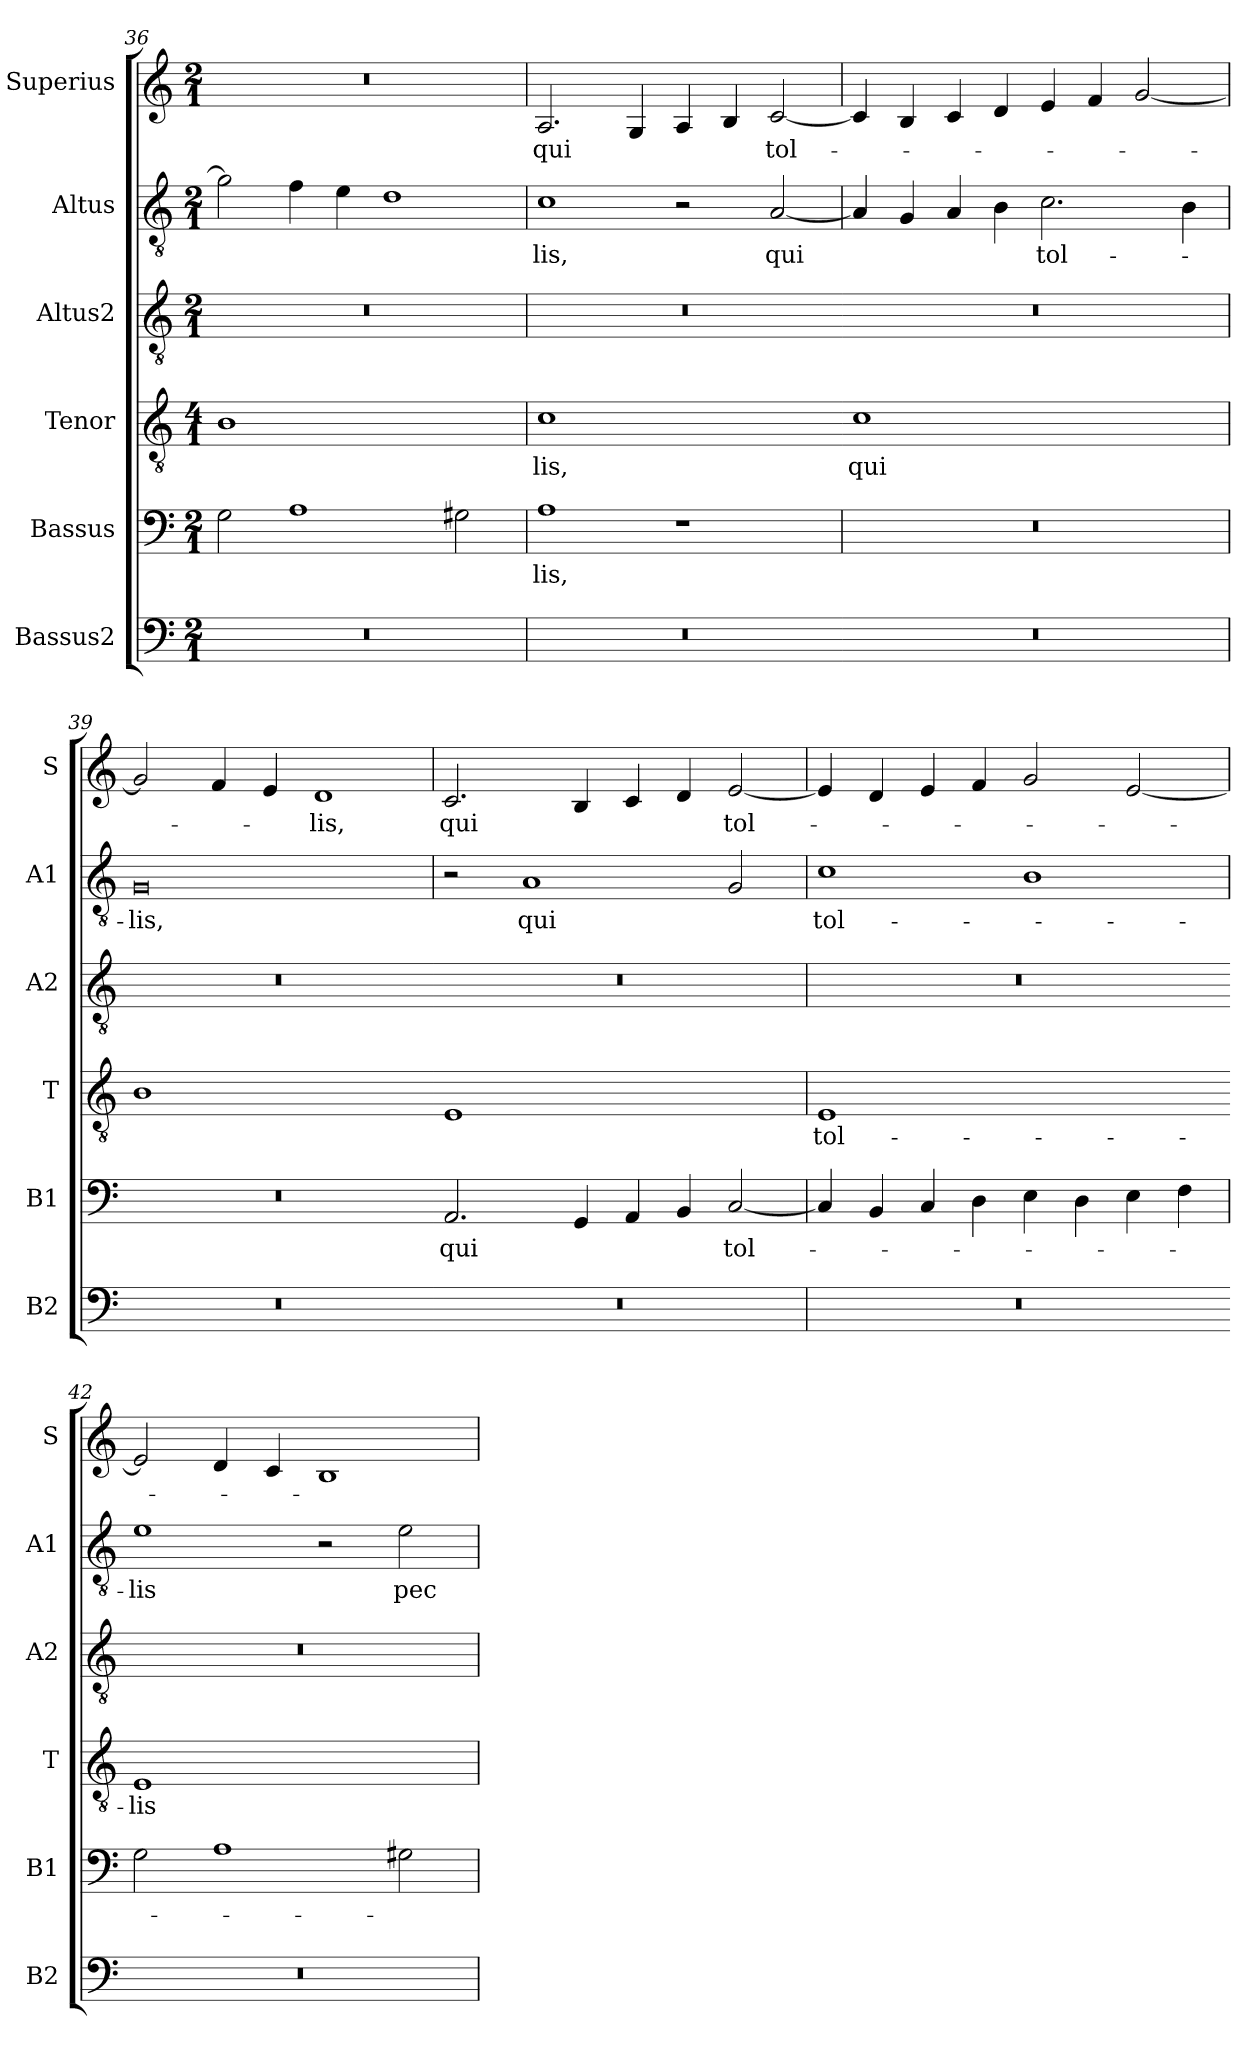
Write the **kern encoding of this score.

**kern	**kern	**text	**kern	**text	**kern	**kern	**text	**kern	**text
*part6	*part5	*part5	*part4	*part4	*part3	*part2	*part2	*part1	*part1
*staff6	*staff5	*staff5	*staff4	*staff4	*staff3	*staff2	*staff2	*staff1	*staff1
*I"Bassus2	*I"Bassus	*	*I"Tenor	*	*I"Altus2	*I"Altus	*	*I"Superius	*
*I'B2	*I'B1	*	*I'T	*	*I'A2	*I'A1	*	*I'S	*
*clefF4	*clefF4	*	*clefGv2	*	*clefGv2	*clefGv2	*	*clefG2	*
*k[]	*k[]	*	*k[]	*	*k[]	*k[]	*	*k[]	*
*M2/1	*M2/1	*	*M4/1	*	*M2/1	*M2/1	*	*M2/1	*
=36	=36	=36	=36	=36	=36	=36	=36	=36	=36
!	!	!	!LO:N:vis=1	!	!	!	!	!	!
0r	2G\	.	0B	.	0r	2g\]	.	0r	.
.	1A	.	.	.	.	4f\	.	.	.
.	.	.	.	.	.	4e\	.	.	.
.	.	.	.	.	.	1d	.	.	.
.	2G#X\	.	.	.	.	.	.	.	.
=37	=37	=37	=37	=37	=37	=37	=37	=37	=37
!	!	!	!LO:N:vis=1	!	!	!	!	!	!
0r	1A	-lis,	0c	-lis,	0r	1c	-lis,	2.A/	qui
.	.	.	.	.	.	.	.	4G/	.
.	1r	.	.	.	.	2r	.	4A/	.
.	.	.	.	.	.	.	.	4B/	.
.	.	.	.	.	.	[2A/	qui	[2c/	tol-
=38	=38	=38	=38-	=38	=38	=38	=38	=38	=38
!	!	!	!LO:N:vis=1	!	!	!	!	!	!
0r	0r	.	0c	qui	0r	4A/]	.	4c/]	.
.	.	.	.	.	.	4G/	.	4B/	.
.	.	.	.	.	.	4A/	.	4c/	.
.	.	.	.	.	.	4B\	.	4d/	.
.	.	.	.	.	.	2.c\	tol-	4e/	.
.	.	.	.	.	.	.	.	4f/	.
.	.	.	.	.	.	.	.	[2g/	.
.	.	.	.	.	.	4B\	.	.	.
=39	=39	=39	=39	=39	=39	=39	=39	=39	=39
!	!	!	!LO:N:vis=1	!	!	!	!	!	!
0r	0r	.	0B	.	0r	0G	-lis,	2g/]	.
.	.	.	.	.	.	.	.	4f/	.
.	.	.	.	.	.	.	.	4e/	.
.	.	.	.	.	.	.	.	1d	-lis,
=40	=40	=40	=40-	=40	=40	=40	=40	=40	=40
!	!	!	!LO:N:vis=1	!	!	!	!	!	!
0r	2.AA/	qui	0E	.	0r	2r	.	2.c/	qui
.	.	.	.	.	.	1A	qui	.	.
.	4GG/	.	.	.	.	.	.	4B/	.
.	4AA/	.	.	.	.	.	.	4c/	.
.	4BB/	.	.	.	.	.	.	4d/	.
.	[2C/	tol-	.	.	.	2G/	.	[2e/	tol-
=41	=41	=41	=41	=41	=41	=41	=41	=41	=41
!	!	!	!LO:N:vis=1	!	!	!	!	!	!
0r	4C/]	.	0E	tol-	0r	1c	tol-	4e/]	.
.	4BB/	.	.	.	.	.	.	4d/	.
.	4C/	.	.	.	.	.	.	4e/	.
.	4D\	.	.	.	.	.	.	4f/	.
.	4E\	.	.	.	.	1B	.	2g/	.
.	4D\	.	.	.	.	.	.	.	.
.	4E\	.	.	.	.	.	.	[2e/	.
.	4F\	.	.	.	.	.	.	.	.
=42	=42	=42	=42-	=42	=42	=42	=42	=42	=42
!	!	!	!LO:N:vis=1	!	!	!	!	!	!
0r	2G\	.	0E	-lis	0r	1e	-lis	2e/]	.
.	1A	.	.	.	.	.	.	4d/	.
.	.	.	.	.	.	.	.	4c/	.
.	.	.	.	.	.	2r	.	1B	.
.	2G#X\	.	.	.	.	2e\	pec-	.	.
=	=	=	=	=	=	=	=	=	=
*-	*-	*-	*-	*-	*-	*-	*-	*-	*-
